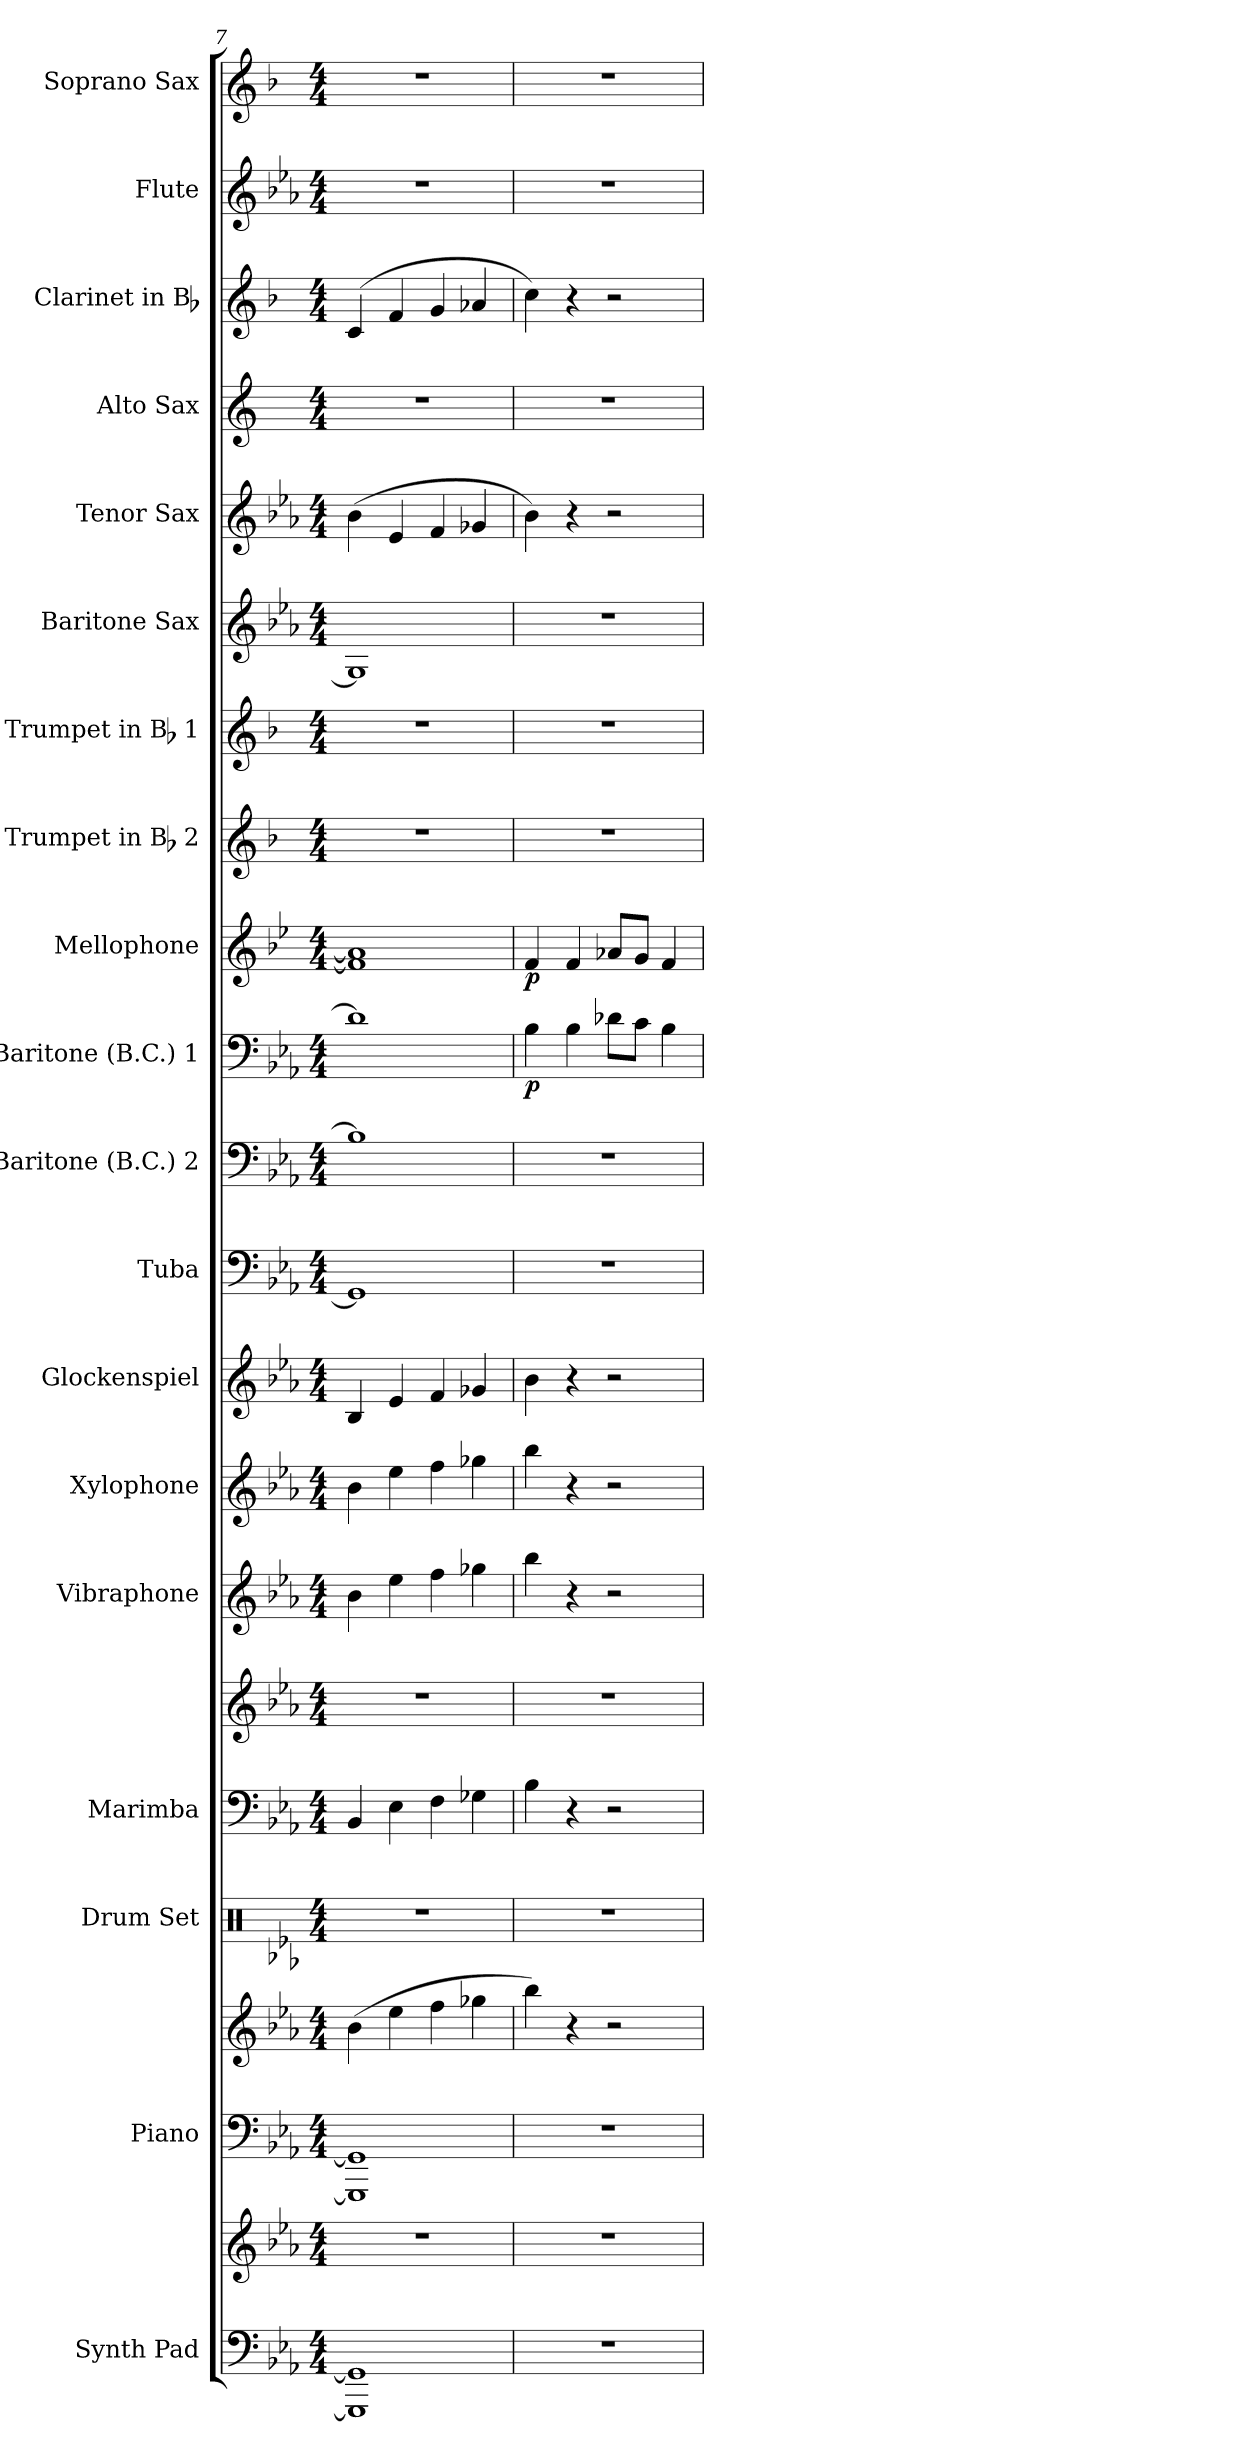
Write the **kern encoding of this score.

**kern	**kern	**kern	**kern	**kern	**kern	**kern	**kern	**kern	**kern	**kern	**kern	**kern	**dynam	**kern	**dynam	**kern	**kern	**kern	**kern	**kern	**kern	**kern	**kern
*part19	*part19	*part18	*part18	*part17	*part16	*part16	*part15	*part14	*part13	*part12	*part11	*part10	*part10	*part9	*part9	*part8	*part7	*part6	*part5	*part4	*part3	*part2	*part1
*staff22	*staff21	*staff20	*staff19	*staff18	*staff17	*staff16	*staff15	*staff14	*staff13	*staff12	*staff11	*staff10	*staff10	*staff9	*staff9	*staff8	*staff7	*staff6	*staff5	*staff4	*staff3	*staff2	*staff1
*I"Synth Pad	*	*I"Piano	*	*I"Drum Set	*I"Marimba	*	*I"Vibraphone	*I"Xylophone	*I"Glockenspiel	*I"Tuba	*I"Baritone (B.C.) 2	*I"Baritone (B.C.) 1	*	*I"Mellophone	*	*I"Trumpet in Bb 2	*I"Trumpet in Bb 1	*I"Baritone Sax	*I"Tenor Sax	*I"Alto Sax	*I"Clarinet in Bb	*I"Flute	*I"Soprano Sax
*I'Pad	*	*I'Pno.	*	*I'D. S.	*I'Mrb.	*	*I'Vib.	*I'Xyl.	*I'Glk.	*I'Tuba	*I'Bar. 2	*I'Bar. 1	*	*I'Mello.	*	*	*	*I'B. Sx.	*I'T. Sx.	*I'A. Sx.	*	*I'Fl.	*I'S. Sx.
*clefF4	*clefG2	*clefF4	*clefG2	*clefX	*clefF4	*clefG2	*clefG2	*clefG2	*clefG2	*clefF4	*clefF4	*clefF4	*	*clefG2	*	*clefG2	*clefG2	*clefG2	*clefG2	*clefG2	*clefG2	*clefG2	*clefG2
*	*	*	*	*	*	*	*	*ITrd-7c-12	*ITrd-14c-24	*	*	*	*	*ITrd4c7	*	*ITrd1c2	*ITrd1c2	*ITrd12c21	*ITrd8c14	*ITrd5c9	*ITrd1c2	*	*ITrd1c2
*k[b-e-a-]	*k[b-e-a-]	*k[b-e-a-]	*k[b-e-a-]	*k[b-e-a-]	*k[b-e-a-]	*k[b-e-a-]	*k[b-e-a-]	*k[b-e-a-]	*k[b-e-a-]	*k[b-e-a-]	*k[b-e-a-]	*k[b-e-a-]	*	*k[b-e-a-]	*	*k[b-e-a-]	*k[b-e-a-]	*k[b-e-a-]	*k[b-e-a-]	*k[b-e-a-]	*k[b-e-a-]	*k[b-e-a-]	*k[b-e-a-]
*E-:	*E-:	*E-:	*E-:	*E-:	*E-:	*E-:	*E-:	*E-:	*E-:	*E-:	*E-:	*E-:	*	*E-:	*	*E-:	*E-:	*	*E-:	*	*E-:	*E-:	*E-:
*M4/4	*M4/4	*M4/4	*M4/4	*M4/4	*M4/4	*M4/4	*M4/4	*M4/4	*M4/4	*M4/4	*M4/4	*M4/4	*	*M4/4	*	*M4/4	*M4/4	*M4/4	*M4/4	*M4/4	*M4/4	*M4/4	*M4/4
=7	=7	=7	=7	=7	=7	=7	=7	=7	=7	=7	=7	=7	=7	=7	=7	=7	=7	=7	=7	=7	=7	=7	=7
1GGG-] 1GG-]	1r	1GGG-] 1GG-]	(>4b-\	1r	4BB-/	1r	4b-\	4bb-\	4bb-/	1GG-]	1B-]	1d-]	.	1B-] 1d-]	.	1r	1r	1GG-]	(>4B-\	1r	(>4B-/	1r	1r
.	.	.	4ee-\	.	4E-\	.	4ee-\	4eee-\	4eee-/	.	.	.	.	.	.	.	.	.	4E-/	.	4e-/	.	.
.	.	.	4ff\	.	4F\	.	4ff\	4fff\	4fff/	.	.	.	.	.	.	.	.	.	4F/	.	4f/	.	.
.	.	.	4gg-X\	.	4G-X\	.	4gg-X\	4ggg-X\	4ggg-X/	.	.	.	.	.	.	.	.	.	4G-X/	.	4g-X/	.	.
=8	=8	=8	=8	=8	=8	=8	=8	=8	=8	=8	=8	=8	=8	=8	=8	=8	=8	=8	=8	=8	=8	=8	=8
!	!	!	!	!	!	!	!	!	!	!	!	!	!LO:DY:b	!	!LO:DY:b	!	!	!	!	!	!	!	!
1r	1r	1r	4bb-\)	1r	4B-\	1r	4bb-\	4bbb-\	4bbb-\	1r	1r	4B-\	p	4B-/	p	1r	1r	1r	4B-\)	1r	4b-\)	1r	1r
.	.	.	4r	.	4r	.	4r	4r	4r	.	.	4B-\	.	4B-/	.	.	.	.	4r	.	4r	.	.
.	.	.	2r	.	2r	.	2r	2r	2r	.	.	8d-X\L	.	8d-X/L	.	.	.	.	2r	.	2r	.	.
.	.	.	.	.	.	.	.	.	.	.	.	8c\J	.	8c/J	.	.	.	.	.	.	.	.	.
.	.	.	.	.	.	.	.	.	.	.	.	4B-\	.	4B-/	.	.	.	.	.	.	.	.	.
=	=	=	=	=	=	=	=	=	=	=	=	=	=	=	=	=	=	=	=	=	=	=	=
*-	*-	*-	*-	*-	*-	*-	*-	*-	*-	*-	*-	*-	*-	*-	*-	*-	*-	*-	*-	*-	*-	*-	*-
